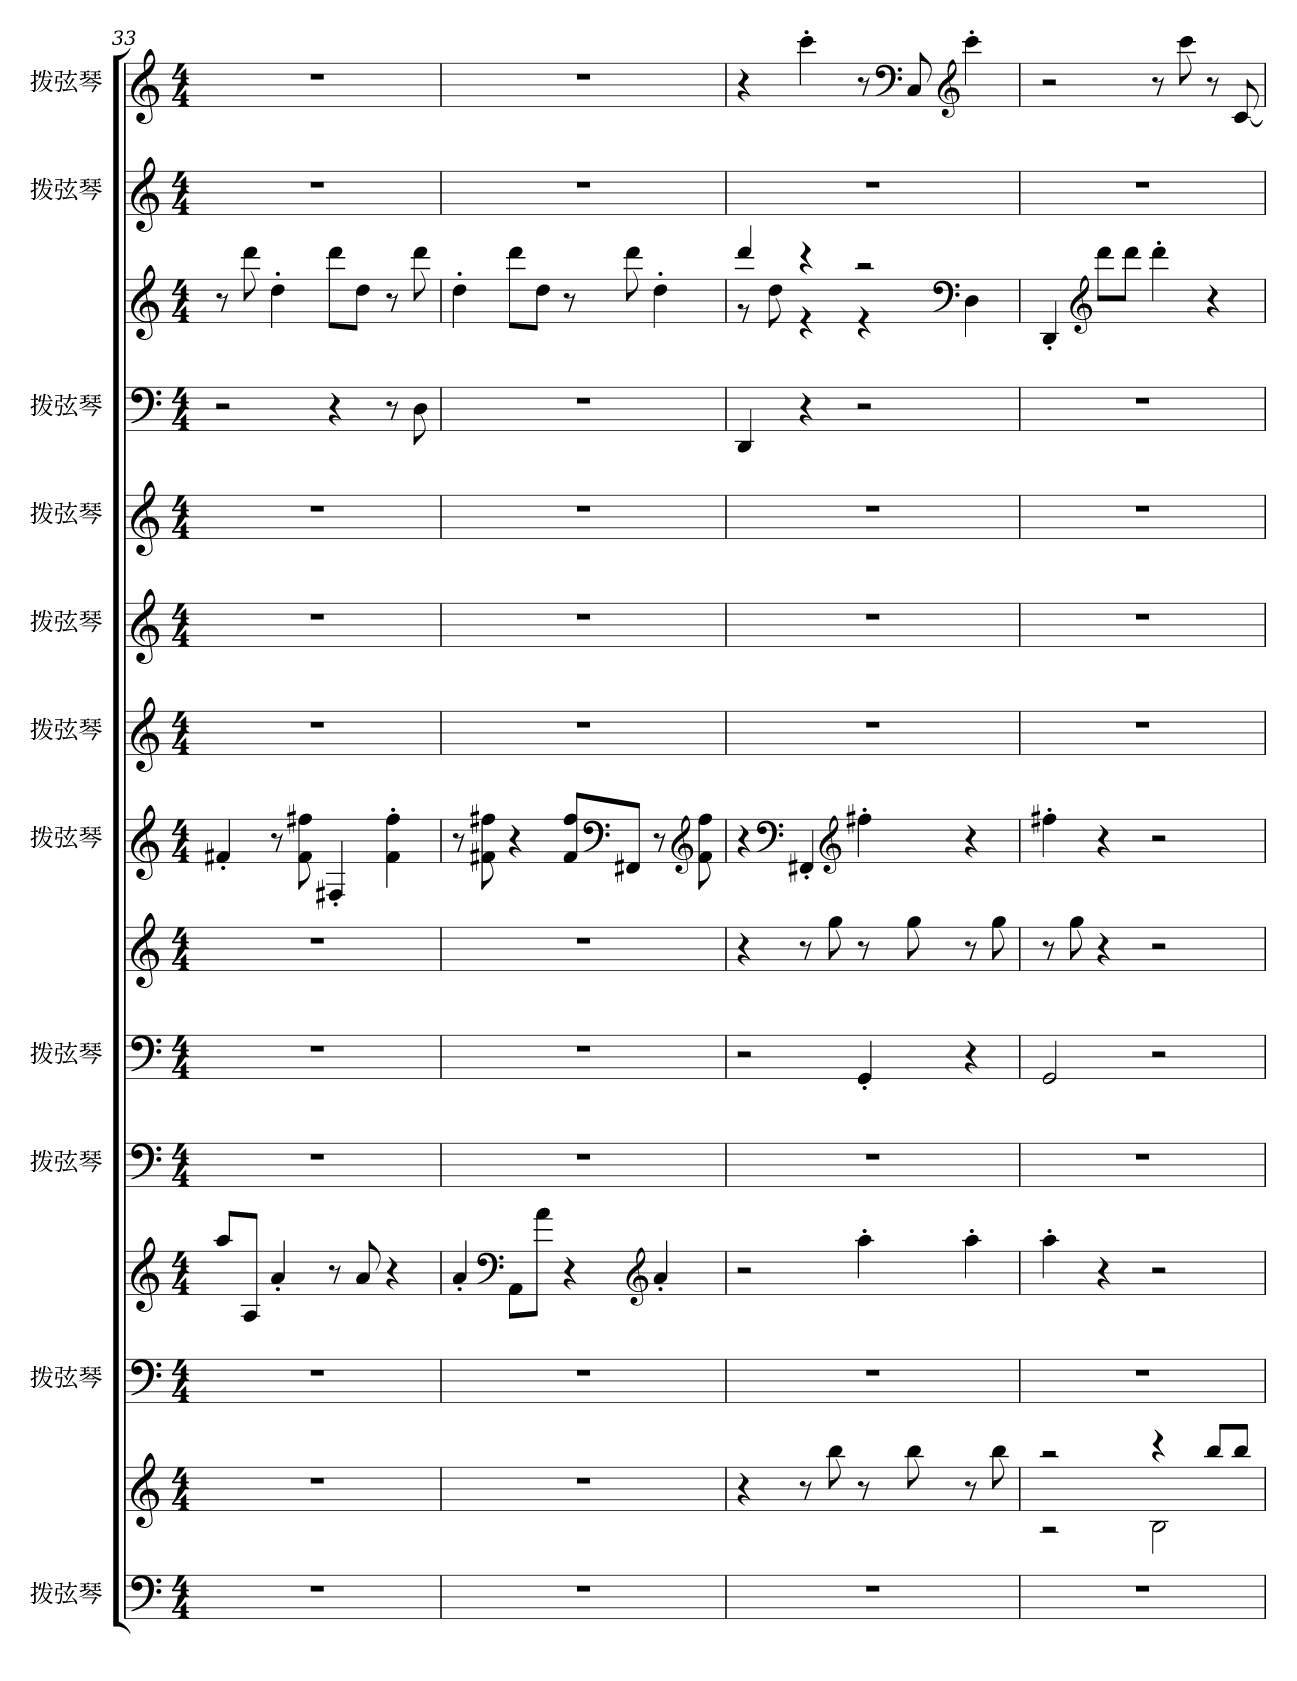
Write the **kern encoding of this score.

**kern	**kern	**kern	**kern	**kern	**kern	**kern	**kern	**kern	**kern	**kern	**kern	**kern	**kern	**kern
*part11	*part11	*part10	*part10	*part9	*part8	*part8	*part7	*part6	*part5	*part4	*part3	*part3	*part2	*part1
*staff15	*staff14	*staff13	*staff12	*staff11	*staff10	*staff9	*staff8	*staff7	*staff6	*staff5	*staff4	*staff3	*staff2	*staff1
*I"拨弦琴	*	*I"拨弦琴	*	*I"拨弦琴	*I"拨弦琴	*	*I"拨弦琴	*I"拨弦琴	*I"拨弦琴	*I"拨弦琴	*I"拨弦琴	*	*I"拨弦琴	*I"拨弦琴
*clefF4	*clefG2	*clefF4	*clefG2	*clefF4	*clefF4	*clefG2	*clefG2	*clefG2	*clefG2	*clefG2	*clefF4	*clefG2	*clefG2	*clefG2
*k[]	*k[]	*k[]	*k[]	*k[]	*k[]	*k[]	*k[]	*k[]	*k[]	*k[]	*k[]	*k[]	*k[]	*k[]
*M4/4	*M4/4	*M4/4	*M4/4	*M4/4	*M4/4	*M4/4	*M4/4	*M4/4	*M4/4	*M4/4	*M4/4	*M4/4	*M4/4	*M4/4
=33	=33	=33	=33	=33	=33	=33	=33	=33	=33	=33	=33	=33	=33	=33
1r	1r	1r	8aa/L	1r	1r	1r	4f#X'/	1r	1r	1r	2r	8r	1r	1r
.	.	.	8A/J	.	.	.	.	.	.	.	.	8ddd\	.	.
.	.	.	4a'/	.	.	.	8r	.	.	.	.	4dd'\	.	.
.	.	.	.	.	.	.	8f#\ 8ff#X\	.	.	.	.	.	.	.
.	.	.	8r	.	.	.	4F#X'/	.	.	.	4r	8ddd\L	.	.
.	.	.	8a/	.	.	.	.	.	.	.	.	8dd\J	.	.
.	.	.	4r	.	.	.	4f#\' 4ff#\'	.	.	.	8r	8r	.	.
.	.	.	.	.	.	.	.	.	.	.	8D\	8ddd\	.	.
!!LO:PB:g=z
=34	=34	=34	=34	=34	=34	=34	=34	=34	=34	=34	=34	=34	=34	=34
1r	1r	1r	4a'/	1r	1r	1r	8r	1r	1r	1r	1r	4dd'\	1r	1r
.	.	.	.	.	.	.	8f#X\ 8ff#X\	.	.	.	.	.	.	.
*	*	*	*clefF4	*	*	*	*	*	*	*	*	*	*	*
.	.	.	8AA\L	.	.	.	4r	.	.	.	.	8ddd\L	.	.
.	.	.	8a\J	.	.	.	.	.	.	.	.	8dd\J	.	.
.	.	.	4r	.	.	.	8f#/ 8ff#/L	.	.	.	.	8r	.	.
*	*	*	*	*	*	*	*clefF4	*	*	*	*	*	*	*
.	.	.	.	.	.	.	8FF#X/J	.	.	.	.	8ddd\	.	.
*	*	*	*clefG2	*	*	*	*	*	*	*	*	*	*	*
.	.	.	4a'/	.	.	.	8r	.	.	.	.	4dd'\	.	.
*	*	*	*	*	*	*	*clefG2	*	*	*	*	*	*	*
.	.	.	.	.	.	.	8f#\ 8ff#\	.	.	.	.	.	.	.
=35	=35	=35	=35	=35	=35	=35	=35	=35	=35	=35	=35	=35	=35	=35
*	*	*	*	*	*	*	*	*	*	*	*	*^	*	*
1r	4r	1r	2r	1r	2r	4r	4r	1r	1r	1r	4DD/	4ddd/	8r	1r	4r
.	.	.	.	.	.	.	.	.	.	.	.	.	8dd\	.	.
*	*	*	*	*	*	*	*clefF4	*	*	*	*	*	*	*	*
.	8r	.	.	.	.	8r	4FF#X'/	.	.	.	4r	4r	4r	.	4ccc'\
.	8bb\	.	.	.	.	8gg\	.	.	.	.	.	.	.	.	.
*	*	*	*	*	*	*	*clefG2	*	*	*	*	*	*	*	*
.	8r	.	4aa'\	.	4GG'/	8r	4ff#X'\	.	.	.	2r	2r	4r	.	8r
*	*	*	*	*	*	*	*	*	*	*	*	*	*	*	*clefF4
.	8bb\	.	.	.	.	8gg\	.	.	.	.	.	.	.	.	8C/
*	*	*	*	*	*	*	*	*	*	*	*	*clefF4	*	*	*clefG2
.	8r	.	4aa'\	.	4r	8r	4r	.	.	.	.	.	4D\	.	4ccc'\
.	8bb\	.	.	.	.	8gg\	.	.	.	.	.	.	.	.	.
*	*	*	*	*	*	*	*	*	*	*	*	*v	*v	*	*
=36	=36	=36	=36	=36	=36	=36	=36	=36	=36	=36	=36	=36	=36	=36
*	*^	*	*	*	*	*	*	*	*	*	*	*	*	*
1r	2r	2r	1r	4aa'\	1r	2GG/	8r	4ff#X'\	1r	1r	1r	1r	4DD'/	1r	2r
.	.	.	.	.	.	.	8gg\	.	.	.	.	.	.	.	.
*	*	*	*	*	*	*	*	*	*	*	*	*	*clefG2	*	*
.	.	.	.	4r	.	.	4r	4r	.	.	.	.	8ddd\L	.	.
.	.	.	.	.	.	.	.	.	.	.	.	.	8ddd\J	.	.
.	4r	2B\	.	2r	.	2r	2r	2r	.	.	.	.	4ddd'\	.	8r
.	.	.	.	.	.	.	.	.	.	.	.	.	.	.	8ccc\
.	8bb/L	.	.	.	.	.	.	.	.	.	.	.	4r	.	8r
.	8bb/J	.	.	.	.	.	.	.	.	.	.	.	.	.	[8c/
*	*v	*v	*	*	*	*	*	*	*	*	*	*	*	*	*
=	=	=	=	=	=	=	=	=	=	=	=	=	=	=
*-	*-	*-	*-	*-	*-	*-	*-	*-	*-	*-	*-	*-	*-	*-
